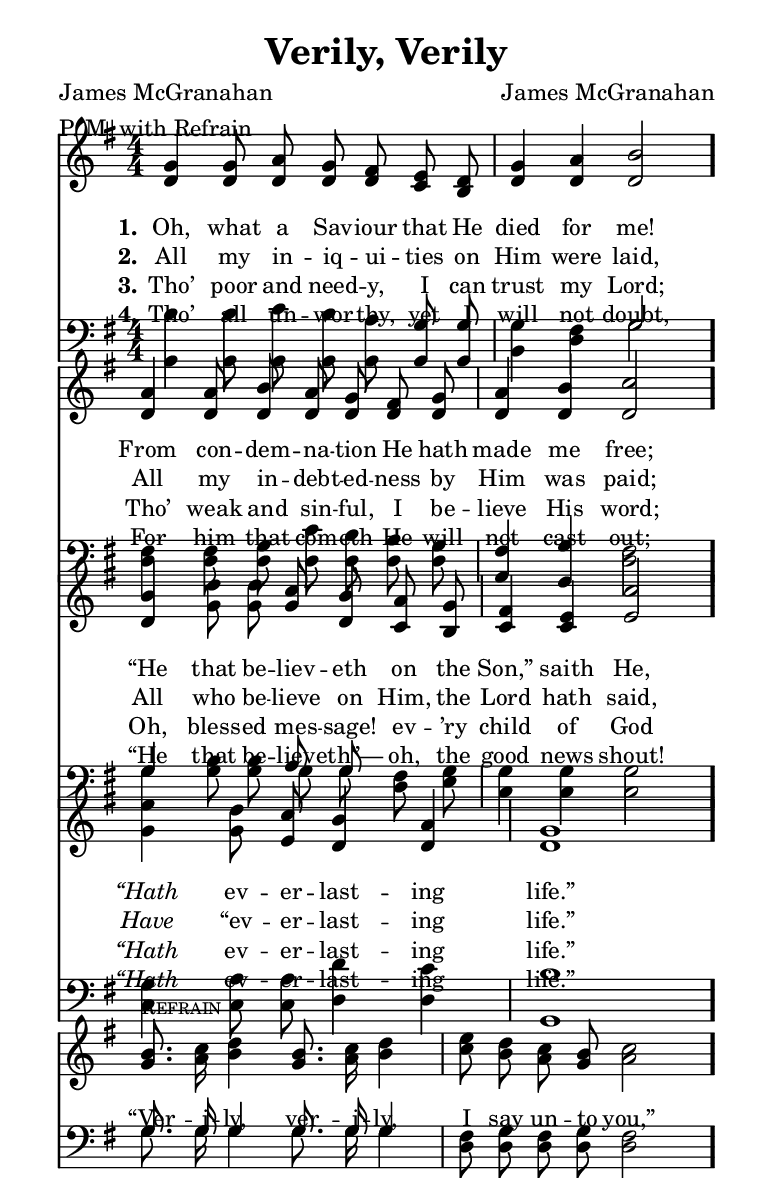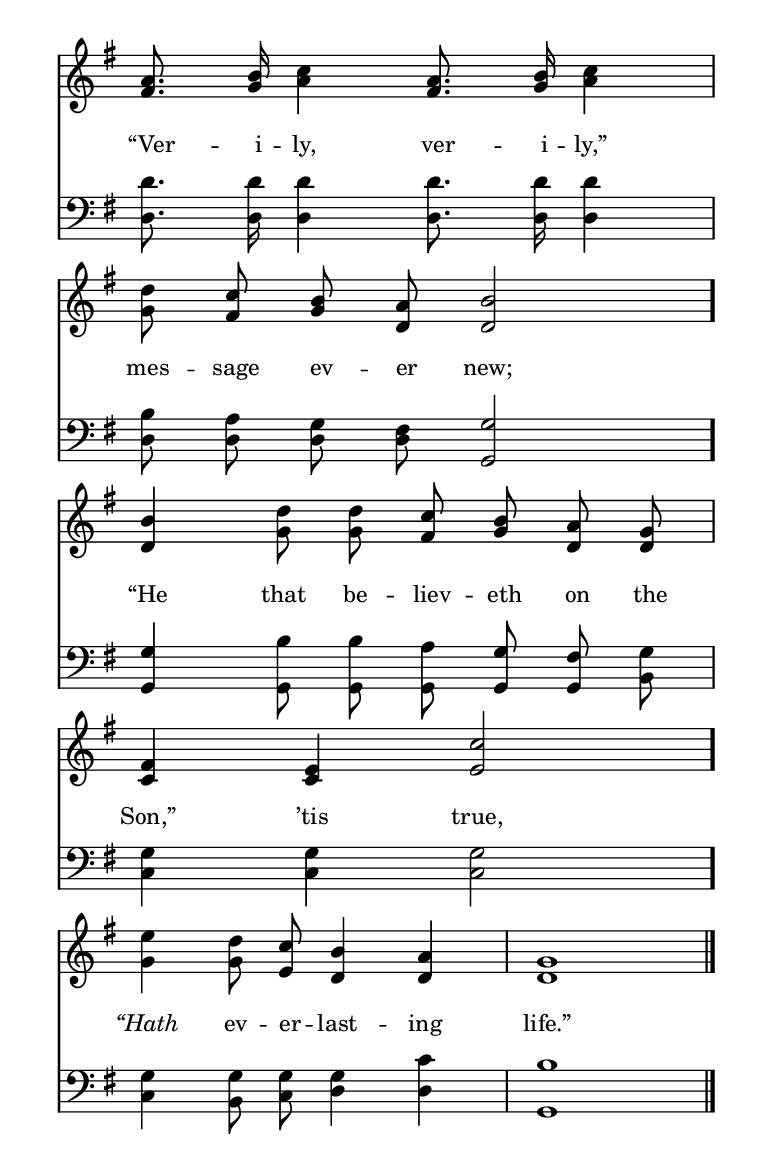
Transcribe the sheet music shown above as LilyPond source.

\include "common/global.ily"
\paper {
  \include "common/paper.ily"
  systems-per-page = 5

}

\header{
  %gospel
  hymnnumber = "49"
  title = "Verily, Verily"
  tunename = ""
  meter = "P. M. with Refrain"
  poet = "James McGranahan" % see https://hymnary.org/text/o_what_a_savior_that_he_died_for_me
  composer = "James McGranahan" % see https://hymnary.org/text/o_what_a_savior_that_he_died_for_me
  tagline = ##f
}

% for fermata in MIDI
ta = { \tempo 4=80 }
tb = { \tempo 4=40 }

patternAA = { c4 c8   c8 c8 c8 c8 c8 | c4 c4 c2 }
patternAB = { \patternAA }
patternBA = { c4 c8 c8 c4 c4 | c1 }
patternCA = { c8. c16 c4 c8. c16 c4 | c8 c8 c8 c8 c2 }

global = {
  \include "common/overrides.ily"
  \override Staff.TimeSignature.style = #'numbered
  \time 4/4
  \override Score.MetronomeMark.transparent = ##t % hide all fermata changes too
  \ta
  \key g \major
  \autoBeamOff
}

notesSoprano = {
\global
\relative c'' {

  \changePitch \patternAA { g g a g fis e d | g a b }
  \changePitch \patternAA { a a b a g fis g | a b c }
  \changePitch \patternAB { b d d c b a g | fis e c' }
  \changePitch \patternBA { e d c b a | g }

  << s^\markup { \small \caps "Refrain" }
  \changePitch \patternCA { b c d b c d | e d c b c } >>
  \changePitch \patternCA { a b c a b c | d c b a b }
  \changePitch \patternAA { b d d c b a g | fis e c' }
  \changePitch \patternBA { e d c b a | g }

  \bar "|."

}
}

notesAlto = {
\global
\relative e' {

  \changePitch \patternAA { d d d d d c b | d d d }
  \changePitch \patternAA { d d d d d d d | d d d }
  \changePitch \patternAB { d g g g d c b | c c e}
  \changePitch \patternBA { g g e d d | d }

  \changePitch \patternCA { g a b g a b | c b a g a }
  \changePitch \patternCA { fis g a fis g a | g fis g d d }
  \changePitch \patternAA { d g g fis g d d | c c e }
  \changePitch \patternBA { g g e d d | d }

}
}

notesTenor = {
\global
\relative a {

  \changePitch \patternAA { b b c b a g g | g fis g }
  \changePitch \patternAA { fis fis g c b a g | fis g fis }
  \changePitch \patternAB { g b b a g fis g | g g g }
  \changePitch \patternBA { g a a d c | b }

  \changePitch \patternCA { g g g g g g | fis g fis g fis }
  \changePitch \patternCA { d' d d d d d | b a g fis g }
  \changePitch \patternAA { g b b a g fis g | g g g }
  \changePitch \patternBA { g g g g c | b }

}
}

notesBass = {
\global
\relative f, {

  \changePitch \patternAA { g g g g g g g | b d g }
  \changePitch \patternAA { d d d d d d d | a g d' }
  \changePitch \patternAB { g g g g g d e | c c c }
  \changePitch \patternBA { c c c d d | g, }

  \changePitch \patternCA { g' g g g g g | d d d d d }
  \changePitch \patternCA { d d d d d d | d d d d g, }
  \changePitch \patternAA { g g g g g g b | c c c }
  \changePitch \patternBA { c b c d d | g, }

}
}

Refrain = \lyricmode {

“Ver -- i -- ly, ver -- i -- ly, I say un -- to you,” \bar "."
“Ver -- i -- ly, ver -- i -- ly,” mes -- sage ev -- er new; \bar "."
“He that be -- liev -- eth on the Son,” ’tis true, \bar "."
{ \italicsOn } “Hath { \italicsOff } ev -- er -- last -- ing life.” \bar "."

}

wordsA = \lyricmode {
\set stanza = "1."

Oh, what a Sav -- iour that He died for me! \bar "."
From con -- dem -- na -- tion He hath made me free; \bar "."
“He \mon that be -- \moff liev -- eth on the Son,” saith He, \bar "."
{ \italicsOn } “Hath { \italicsOff } ev -- er -- last -- ing life.” \bar "."

}

wordsB = \lyricmode {
\set stanza = "2."

All my in -- iq -- ui -- ties on Him were laid,
All my in -- debt -- ed -- ness by Him was paid;
All \mon who be -- \moff lieve on Him, the Lord hath said,
{ \italicsOn } Have { \italicsOff } “ev -- er -- last -- ing life.”

\Refrain

}

wordsC = \lyricmode {
\set stanza = "3."

Tho’ poor and need -- y, I can trust my Lord;
Tho’ weak and sin -- ful, I be -- lieve His word;
Oh, \mon bless -- ed \moff mes -- sage! ev -- ’ry child of God
{ \italicsOn } “Hath { \italicsOff } ev -- er -- last -- ing life.”


}

wordsD = \lyricmode {
\set stanza = "4."

Tho’ all un -- wor -- thy, yet I will not doubt,
For him that com -- eth He will not cast out;
“He \mon that be -- \moff liev -- eth”— oh, the good news shout!
{ \italicsOn } “Hath { \italicsOff } ev -- er -- last -- ing life.”

}

\score {
  \context ChoirStaff <<
    \context Staff = upper <<
      \set Staff.autoBeaming = ##f
      \set ChoirStaff.systemStartDelimiter = #'SystemStartBar
      \set ChoirStaff.printPartCombineTexts = ##f
      \partcombine #'(2 . 11) \notesSoprano \notesAlto
      \context NullVoice = sopranos { \voiceOne << \notesSoprano >> }
      \context Lyrics = one   \lyricsto sopranos \wordsA
      \context Lyrics = two   \lyricsto sopranos \wordsB
      \context Lyrics = three \lyricsto sopranos \wordsC
      \context Lyrics = four  \lyricsto sopranos \wordsD
    >>
    \context Staff = men <<
      \set Staff.autoBeaming = ##f
      \clef bass
      \set ChoirStaff.printPartCombineTexts = ##f
      \partcombine #'(2 . 11) \notesTenor \notesBass
    >>
  >>
  \layout {
    \include "common/layout.ily"
  }
  #(cond ((ly:get-option 'eog-midi-permitted) #{ \midi{
    \include "common/midi.ily"
  } #}))
}

\version "2.19.49"  % necessary for upgrading to future LilyPond versions.

% vi:set et ts=2 sw=2 ai nocindent syntax=lilypond:
